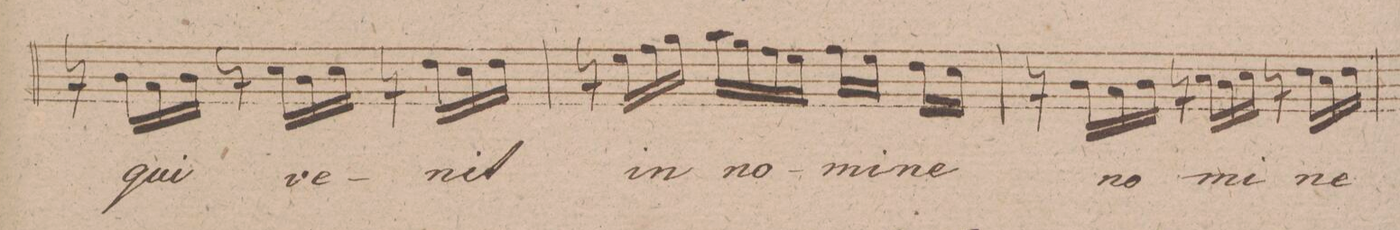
**kern	**text
*I"Tenore. Solo	*
*clefC4	*
*k[f#c#g#]	*
*M3/4	*
16r	.
16A\LL	qui
16G#\	.
16A\JJ	.
16r	.
16B\LL	ve-
16A\	.
16B\JJ	.
16r	.
16c#\LL	-nit
16B\	.
16c#\JJ	.
=86	=86
16r	.
16d\LL	in
16e\	.
16f#\JJ	.
*16\left	*
16g#\LL	no-
*16\right	*
16f#\	.
16e\	.
16d\JJ	.
16e\LL	-mi-
16d\JJ	.
16c#\LL	-ne
16B\JJ	.
=87	=87
16r	.
16A\LL	no-
16G#\	.
16A\JJ	.
16r	.
16B\LL	-mi-
16A\	.
16B\JJ	.
16r	.
16c#\LL	-ne
16B\	.
16c#\JJ	.
=88	=88
*-	*-
